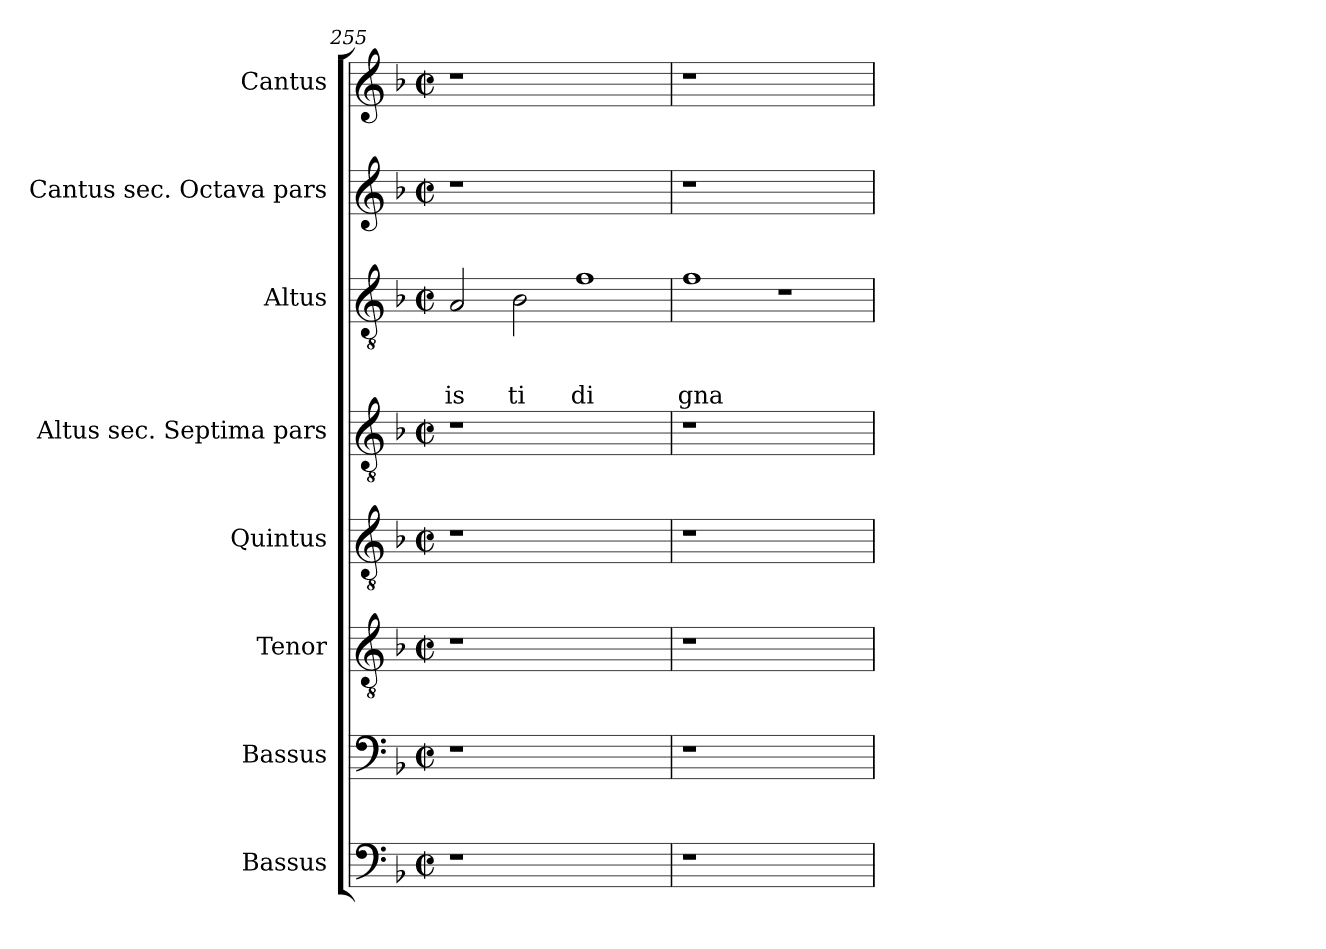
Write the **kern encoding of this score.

**kern	**kern	**kern	**kern	**kern	**kern	**text	**text	**text	**kern	**kern
*part8	*part7	*part6	*part5	*part4	*part3	*part3	*part3	*part3	*part2	*part1
*staff8	*staff7	*staff6	*staff5	*staff4	*staff3	*staff3	*staff3	*staff3	*staff2	*staff1
*I"Bassus	*I"Bassus	*I"Tenor	*I"Quintus	*I"Altus sec. Septima pars	*I"Altus	*	*	*	*I"Cantus sec. Octava pars	*I"Cantus
*	*I'Bassus	*I'Tenor	*I'Quintus	*	*I'Altus	*	*	*	*	*I'Cantus
*clefF4	*clefF4	*clefGv2	*clefGv2	*clefGv2	*clefGv2	*	*	*	*clefG2	*clefG2
*k[b-]	*k[b-]	*k[b-]	*k[b-]	*k[b-]	*k[b-]	*	*	*	*k[b-]	*k[b-]
*F:	*F:	*F:	*F:	*F:	*F:	*	*	*	*F:	*F:
*M2/2	*M2/2	*M2/2	*M2/2	*M2/2	*M2/2	*	*	*	*M2/2	*M2/2
*met(c|)	*met(c|)	*met(c|)	*met(c|)	*met(c|)	*met(c|)	*	*	*	*met(c|)	*met(c|)
=255	=255	=255	=255	=255	=255	=255	=255	=255	=255	=255
!	!	!	!	!	!	!	!	!LO:LY:b	!	!
1r	1r	1r	1r	1r	2A/	.	.	is	1r	1r
!	!	!	!	!	!	!	!	!LO:LY:b	!	!
.	.	.	.	.	2B-\	.	.	ti	.	.
!	!	!	!	!	!	!	!	!LO:LY:b	!	!
1ryy	1ryy	1ryy	1ryy	1ryy	1f	.	.	di	1ryy	1ryy
=256	=256	=256	=256	=256	=256	=256	=256	=256	=256	=256
!	!	!	!	!	!	!	!	!LO:LY:b	!	!
1r	1r	1r	1r	1r	1f	.	.	gna	1r	1r
1ryy	1ryy	1ryy	1ryy	1ryy	1r	.	.	.	1ryy	1ryy
=	=	=	=	=	=	=	=	=	=	=
*-	*-	*-	*-	*-	*-	*-	*-	*-	*-	*-
